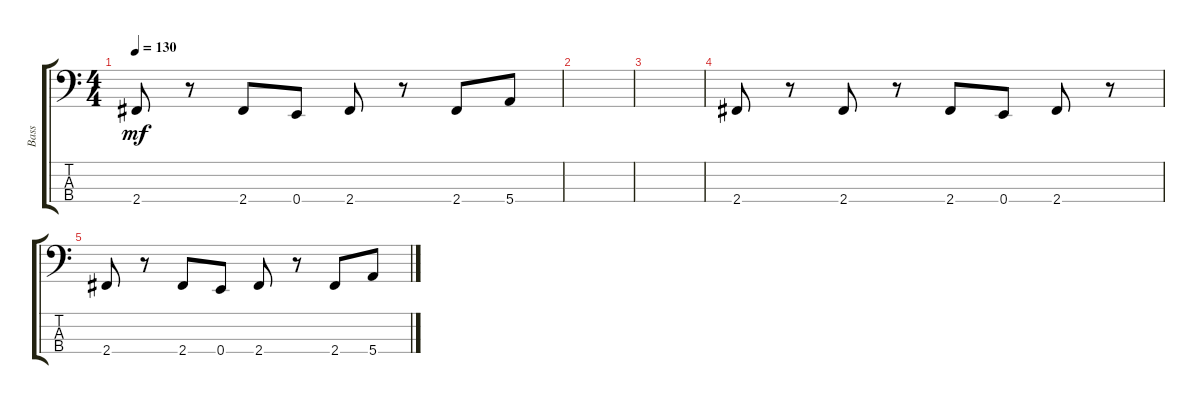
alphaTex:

\track ("Bass" "Bass") {instrument electricbassfinger}
\staff {score tabs}
\tuning (G2 D2 A1 E1) {hide}
\ts (4 4)
\tempo 130
\clef f4
\ks c
2.4.8{dy mf} r.8 2.4.8 0.4.8 2.4.8 r.8 2.4.8 5.4.8 |
|
|
2.4.8 r.8 2.4.8 r.8 2.4.8 0.4.8 2.4.8 r.8 |
2.4.8 r.8 2.4.8 0.4.8 2.4.8 r.8 2.4.8 5.4.8
